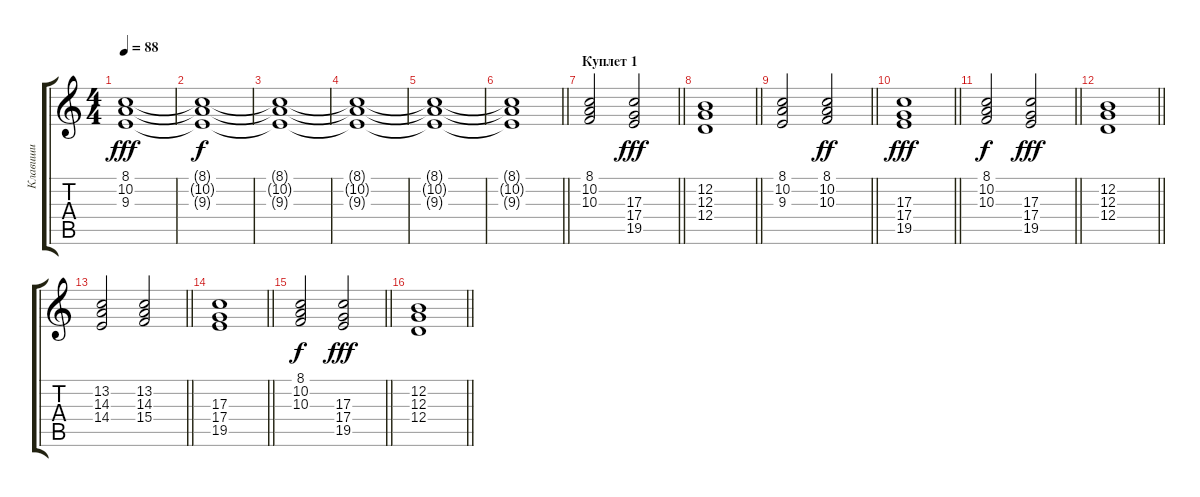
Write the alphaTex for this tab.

\track ("Клавиши" "Клавиши") {solo instrument pad8sweep}
\staff {score tabs}
\tuning (E4 B3 G3 D3 A2 E2) {hide}
\ts (4 4)
\tempo 88
\clef g2
\ks aminor
(8.1 10.2 9.3).1{dy fff instrument pad8sweep} |
(8.1{t} 10.2{t} 9.3{t}).1{dy f} |
(8.1{t} 10.2{t} 9.3{t}).1 |
(8.1{t} 10.2{t} 9.3{t}).1 |
(8.1{t} 10.2{t} 9.3{t}).1 |
\barLineRight lightlight
(8.1{t} 10.2{t} 9.3{t}).1 |
\section ("" "Куплет 1")
\barLineRight lightlight
(8.1 10.2 10.3).2 (17.3 17.4 19.5).2{dy fff} |
\barLineRight lightlight
(12.2 12.3 12.4).1 |
\barLineRight lightlight
(8.1 10.2 9.3).2 (8.1 10.2 10.3).2{dy ff} |
\barLineRight lightlight
(17.3 17.4 19.5).1{dy fff} |
\barLineRight lightlight
(8.1 10.2 10.3).2{dy f} (17.3 17.4 19.5).2{dy fff} |
\barLineRight lightlight
(12.2 12.3 12.4).1 |
\barLineRight lightlight
(13.2 14.3 14.4).2 (13.2 14.3 15.4).2 |
\barLineRight lightlight
(17.3 17.4 19.5).1 |
\barLineRight lightlight
(8.1 10.2 10.3).2{dy f} (17.3 17.4 19.5).2{dy fff} |
\barLineRight lightlight
(12.2 12.3 12.4).1
